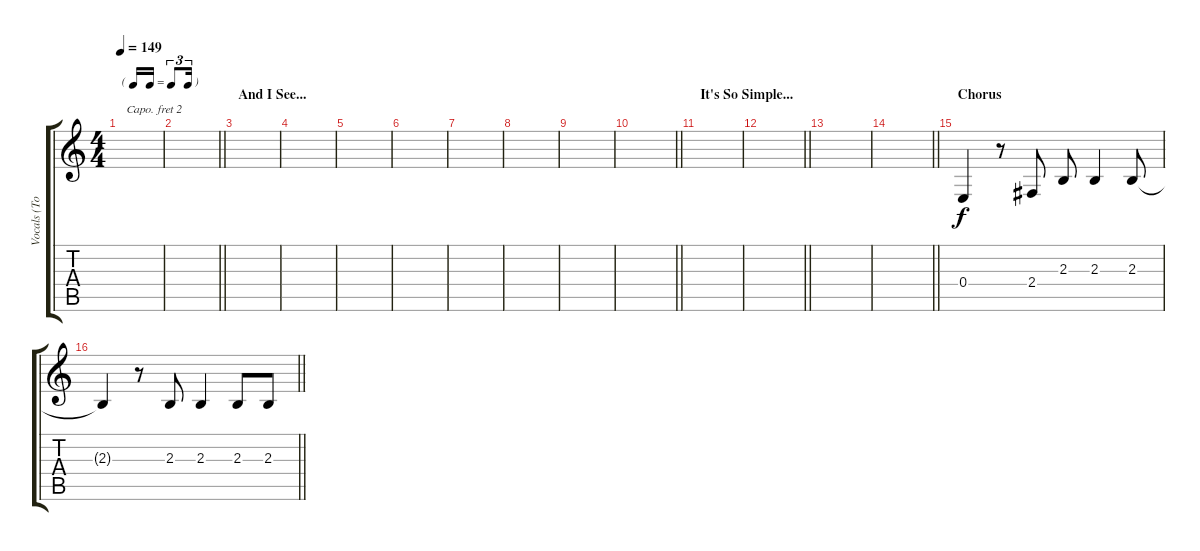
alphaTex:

\track ("Vocals (Tom)" "Vocals (To") {instrument bassoon}
\staff {score tabs}
\capo 2
\tuning (E4 B3 G3 D3 A2 E2) {hide}
\ts (4 4)
\tf triplet16th
\tempo 149
\clef g2
\ks c
|
\barLineRight lightlight
|
\section ("" "And I See...")
|
|
|
|
|
|
|
\barLineRight lightlight
|
\section ("" "It's So Simple...")
|
\barLineRight lightlight
|
|
\barLineRight lightlight
|
\section ("" "Chorus")
0.4.4 r.8 2.4.8 2.3.8 2.3.4 2.3.8 |
\barLineRight lightlight
2.3{t}.4 r.8 2.3.8 2.3.4 2.3.8 2.3.8
